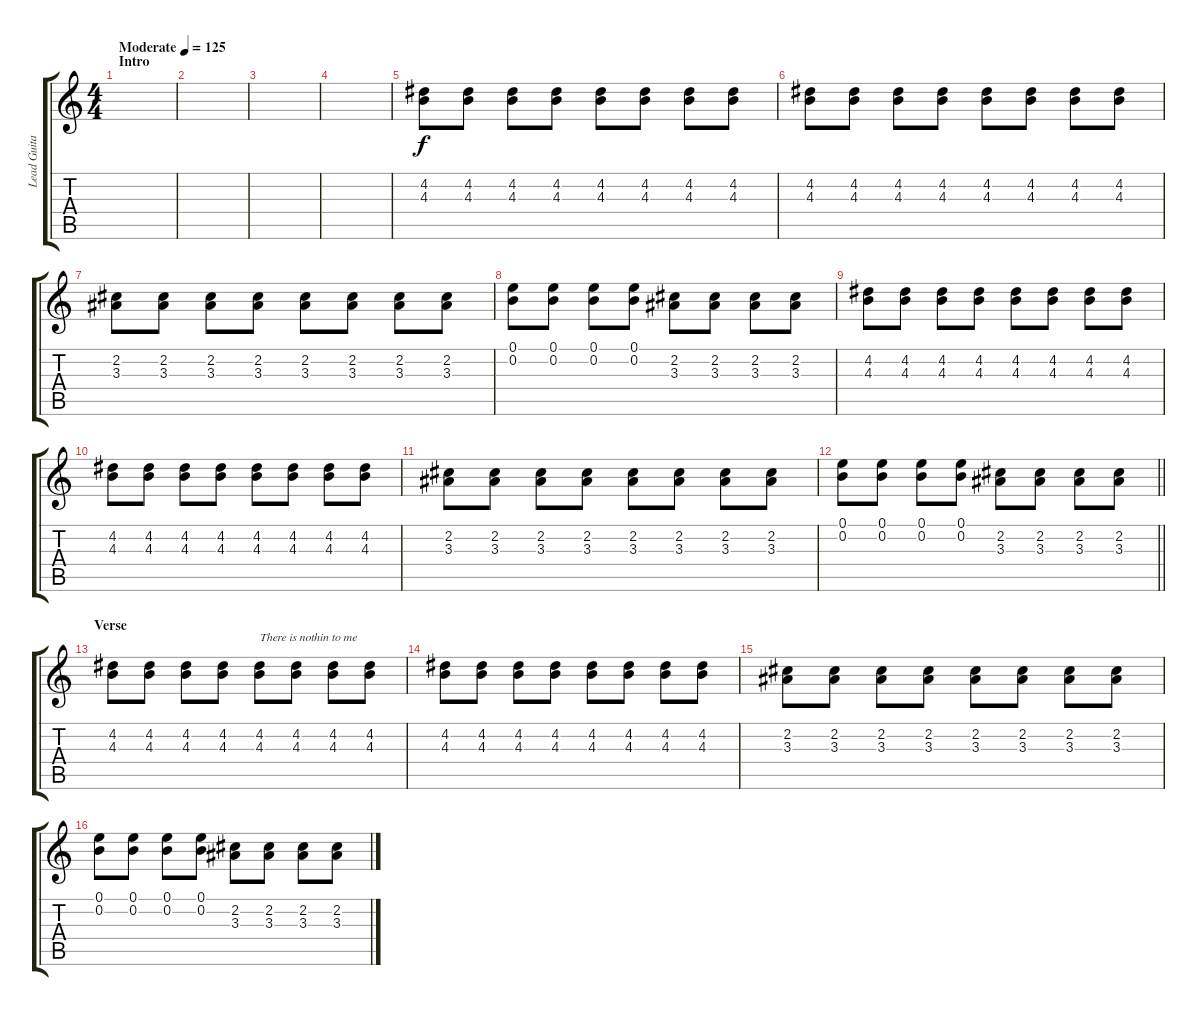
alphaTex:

\track ("Lead Guitar" "Lead Guita") {instrument electricguitarmuted}
\staff {score tabs}
\tuning (E4 B3 G3 D3 A2 E2) {hide}
\ts (4 4)
\section ("" "Intro")
\tempo (125 "Moderate")
\clef g2
\ks c
|
|
|
|
(4.2 4.3).8 (4.2 4.3).8 (4.2 4.3).8 (4.2 4.3).8 (4.2 4.3).8 (4.2 4.3).8 (4.2 4.3).8 (4.2 4.3).8 |
(4.2 4.3).8 (4.2 4.3).8 (4.2 4.3).8 (4.2 4.3).8 (4.2 4.3).8 (4.2 4.3).8 (4.2 4.3).8 (4.2 4.3).8 |
(2.2 3.3).8 (2.2 3.3).8 (2.2 3.3).8 (2.2 3.3).8 (2.2 3.3).8 (2.2 3.3).8 (2.2 3.3).8 (2.2 3.3).8 |
(0.1 0.2).8 (0.1 0.2).8 (0.1 0.2).8 (0.1 0.2).8 (2.2 3.3).8 (2.2 3.3).8 (2.2 3.3).8 (2.2 3.3).8 |
(4.2 4.3).8 (4.2 4.3).8 (4.2 4.3).8 (4.2 4.3).8 (4.2 4.3).8 (4.2 4.3).8 (4.2 4.3).8 (4.2 4.3).8 |
(4.2 4.3).8 (4.2 4.3).8 (4.2 4.3).8 (4.2 4.3).8 (4.2 4.3).8 (4.2 4.3).8 (4.2 4.3).8 (4.2 4.3).8 |
(2.2 3.3).8 (2.2 3.3).8 (2.2 3.3).8 (2.2 3.3).8 (2.2 3.3).8 (2.2 3.3).8 (2.2 3.3).8 (2.2 3.3).8 |
\barLineRight lightlight
(0.1 0.2).8 (0.1 0.2).8 (0.1 0.2).8 (0.1 0.2).8 (2.2 3.3).8 (2.2 3.3).8 (2.2 3.3).8 (2.2 3.3).8 |
\section ("" "Verse")
(4.2 4.3).8 (4.2 4.3).8 (4.2 4.3).8 (4.2 4.3).8 (4.2 4.3).8{txt "There is nothin to me"} (4.2 4.3).8 (4.2 4.3).8 (4.2 4.3).8 |
(4.2 4.3).8 (4.2 4.3).8 (4.2 4.3).8 (4.2 4.3).8 (4.2 4.3).8 (4.2 4.3).8 (4.2 4.3).8 (4.2 4.3).8 |
(2.2 3.3).8 (2.2 3.3).8 (2.2 3.3).8 (2.2 3.3).8 (2.2 3.3).8 (2.2 3.3).8 (2.2 3.3).8 (2.2 3.3).8 |
(0.1 0.2).8 (0.1 0.2).8 (0.1 0.2).8 (0.1 0.2).8 (2.2 3.3).8 (2.2 3.3).8 (2.2 3.3).8 (2.2 3.3).8
